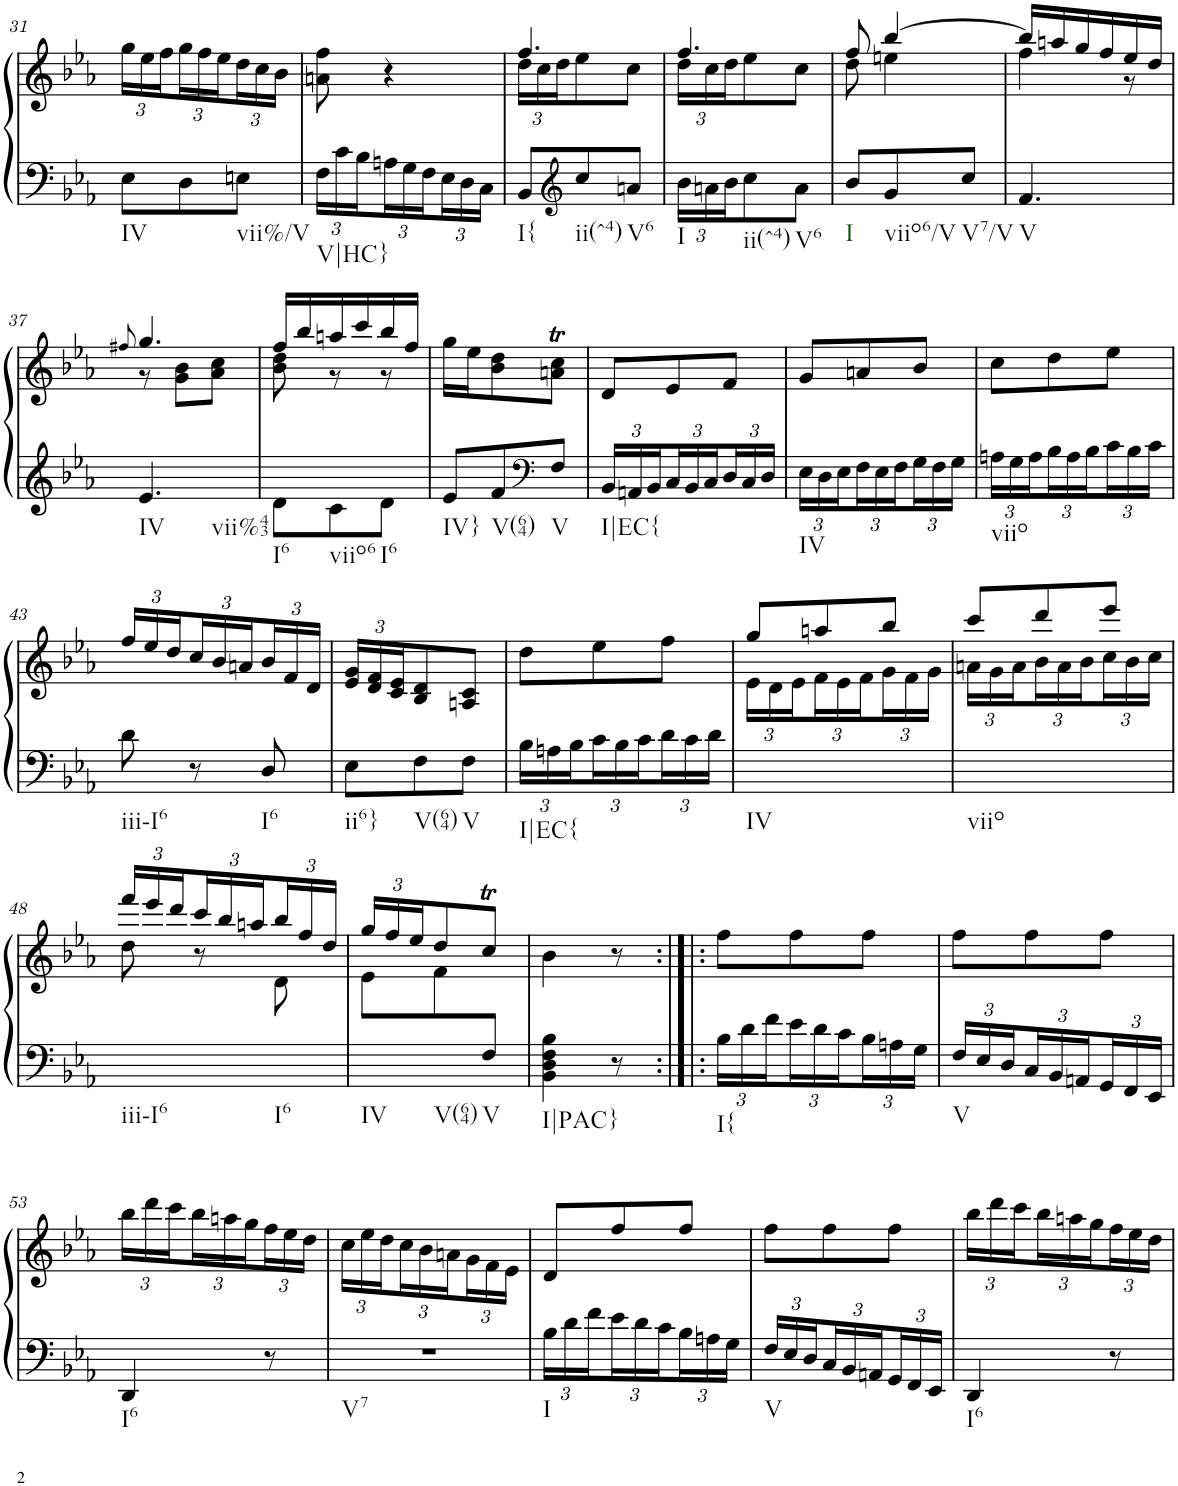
**kern	**kern
*part1	*part1
*staff2	*staff1
*I"Piano	*
*I'Pno.	*
!!LO:PB:g=z
*clefF4	*clefG2
*k[b-e-a-]	*k[b-e-a-]
*M3/8	*M3/8
*	*Xbrackettup
=31	=31
!LO:TX:b:t=IV	!
8E-\L	24gg\LL
.	24ee-\
.	24ff\
8D\	24gg\
.	24ff\
.	24ee-\
!LO:TX:b:t=vii%/V	!
8En\J	24dd\
.	24cc\
.	24b-\JJ
=32	=32
*Xbrackettup	*
!LO:TX:b:t=V|HC}	!
24F\LL	8an\ 8ff\
24c\	.
24B-\	.
24An\	4r
24G\	.
24F\	.
24E-\	.
24D\	.
24C\JJ	.
=33	=33
*	*^
!LO:TX:b:t=I{	!	!
8BB-/L	4.ff/	24dd\LL
.	.	24cc\
.	.	24dd\J
*clefG2	*	*
!LO:TX:b:t=ii(^4)	!	!
8cc/	.	8ee-\
!LO:TX:b:t=V6	!	!
8an/J	.	8cc\J
=34	=34	=34
!LO:TX:b:t=I	!	!
24b-\LL	4.ff/	24dd\LL
24an\	.	24cc\
24b-\J	.	24dd\J
!LO:TX:b:t=ii(^4)	!	!
8cc\	.	8ee-\
!LO:TX:b:t=V6	!	!
8a\J	.	8cc\J
=35	=35	=35
!LO:TX:b:t=I	!	!
8b-/L	8ff/	8dd\
!LO:TX:b:t=viio6/V	!	!
8g/	[>4bb-/	4een\
!LO:TX:b:t=V7/V	!	!
8cc/J	.	.
=36	=36	=36
!LO:TX:b:t=V	!	!
4.f/	16bb-/LL]	4ff\
.	16aan/	.
.	16gg/	.
.	16ff/	.
.	16ee-/	8r
.	16dd/JJ	.
!!LO:LB:g=z	!!
=37	=37	=37
.	8qff#X/	.
!LO:TX:b:t=IV	!	!
!LO:TX:b:t=vii%43	!	!
4.e-/	4.gg/	8r
.	.	8g\ 8b-\L
.	.	8a-\ 8cc\J
=38	=38	=38
!LO:TX:b:t=I6	!	!
8d\L	16ff/LL	8b-\ 8dd\
.	16bb-/	.
!LO:TX:b:t=viio6	!	!
8c\	16aan/	8r
.	16ccc/	.
!LO:TX:b:t=I6	!	!
8d\J	16bb-/	8r
.	16ff/JJ	.
*	*v	*v
=39	=39
!LO:TX:b:t=IV}	!
8e-/L	16gg\LL
.	16ee-\J
!LO:TX:b:t=V(64)	!
8f/	8b-\ 8dd\
*clefF4	*
!LO:TX:b:t=V	!
8F/J	8an\T 8cc\TJ
=40	=40
!LO:TX:b:t=I|EC{	!
24BB-/LL	8d/L
24AAn/	.
24BB-/	.
24C/	8e-/
24BB-/	.
24C/	.
24D/	8f/J
24C/	.
24D/JJ	.
=41	=41
!LO:TX:b:t=IV	!
24E-\LL	8g/L
24D\	.
24E-\	.
24F\	8an/
24E-\	.
24F\	.
24G\	8b-/J
24F\	.
24G\JJ	.
=42	=42
!LO:TX:b:t=viio	!
24An\LL	8cc\L
24G\	.
24A\	.
24B-\	8dd\
24A\	.
24B-\	.
24c\	8ee-\J
24B-\	.
24c\JJ	.
!!LO:LB:g=z
=43	=43
!LO:TX:b:t=iii-I6	!
8d\	24ff/LL
.	24ee-/
.	24dd/
8r	24cc/
.	24b-/
.	24an/
!LO:TX:b:t=I6	!
8D/	24b-/
.	24f/
.	24d/JJ
=44	=44
!LO:TX:b:t=ii6}	!
8E-\L	24e-/ 24g/LL
.	24d/ 24f/
.	24c/ 24e-/J
!LO:TX:b:t=V(64)	!
8F\	8B-/ 8d/
!LO:TX:b:t=V	!
8F\J	8An/ 8c/J
=45	=45
!LO:TX:b:t=I|EC{	!
24B-\LL	8dd\L
24An\	.
24B-\	.
24c\	8ee-\
24B-\	.
24c\	.
24d\	8ff\J
24c\	.
24d\JJ	.
=46	=46
*	*^
!LO:TX:b:t=IV	!	!
4.ryy	8gg/L	24e-\LL
.	.	24d\
.	.	24e-\
.	8aan/	24f\
.	.	24e-\
.	.	24f\
.	8bb-/J	24g\
.	.	24f\
.	.	24g\JJ
=47	=47	=47
!LO:TX:b:t=viio	!	!
4.ryy	8ccc/L	24an\LL
.	.	24g\
.	.	24a\
.	8ddd/	24b-\
.	.	24a\
.	.	24b-\
.	8eee-/J	24cc\
.	.	24b-\
.	.	24cc\JJ
!!LO:LB:g=z	!!
=48	=48	=48
!LO:TX:b:t=iii-I6	!	!
8ryy	24fff/LL	8dd\
.	24eee-/	.
.	24ddd/	.
8r	24ccc/	8ryy
.	24bb-/	.
.	24aan/	.
!LO:TX:b:t=I6	!	!
8ryy	24bb-/	8d\
.	24ff/	.
.	24dd/JJ	.
=49	=49	=49
!LO:TX:b:t=IV	!	!
8ryy	24gg/LL	8e-\L
.	24ff/	.
.	24ee-/J	.
!LO:TX:b:t=V(64)	!	!
8ryy	8dd/	8f\
!LO:TX:b:t=V	!	!
8F/J	8ccT/J	8ryy
=50	=50	=50
!LO:TX:b:t=I|PAC}	!	!
*	*v	*v
4BB-\ 4D\ 4F\ 4B-\	4b-\
8r	8r
=51:|!|:	=51:|!|:
!LO:TX:b:t=I{	!
24B-\LL	8ff\L
24d\	.
24f\	.
24e-\	8ff\
24d\	.
24c\	.
24B-\	8ff\J
24An\	.
24G\JJ	.
=52	=52
!LO:TX:b:t=V	!
24F/LL	8ff\L
24E-/	.
24D/	.
24C/	8ff\
24BB-/	.
24AAn/	.
24GG/	8ff\J
24FF/	.
24EE-/JJ	.
!!LO:LB:g=z
=53	=53
!LO:TX:b:t=I6	!
4DD/	24bb-\LL
.	24ddd\
.	24ccc\
.	24bb-\
.	24aan\
.	24gg\
8r	24ff\
.	24ee-\
.	24dd\JJ
=54	=54
!LO:TX:b:t=V7	!
4.r	24cc\LL
.	24ee-\
.	24dd\
.	24cc\
.	24b-\
.	24an\
.	24g\
.	24f\
.	24e-\JJ
=55	=55
!LO:TX:b:t=I	!
24B-\LL	8d/L
24d\	.
24f\	.
24e-\	8ff/
24d\	.
24c\	.
24B-\	8ff/J
24An\	.
24G\JJ	.
=56	=56
!LO:TX:b:t=V	!
24F/LL	8ff\L
24E-/	.
24D/	.
24C/	8ff\
24BB-/	.
24AAn/	.
24GG/	8ff\J
24FF/	.
24EE-/JJ	.
=57	=57
!LO:TX:b:t=I6	!
4DD/	24bb-\LL
.	24ddd\
.	24ccc\
.	24bb-\
.	24aan\
.	24gg\
8r	24ff\
.	24ee-\
.	24dd\JJ
=	=
*-	*-
